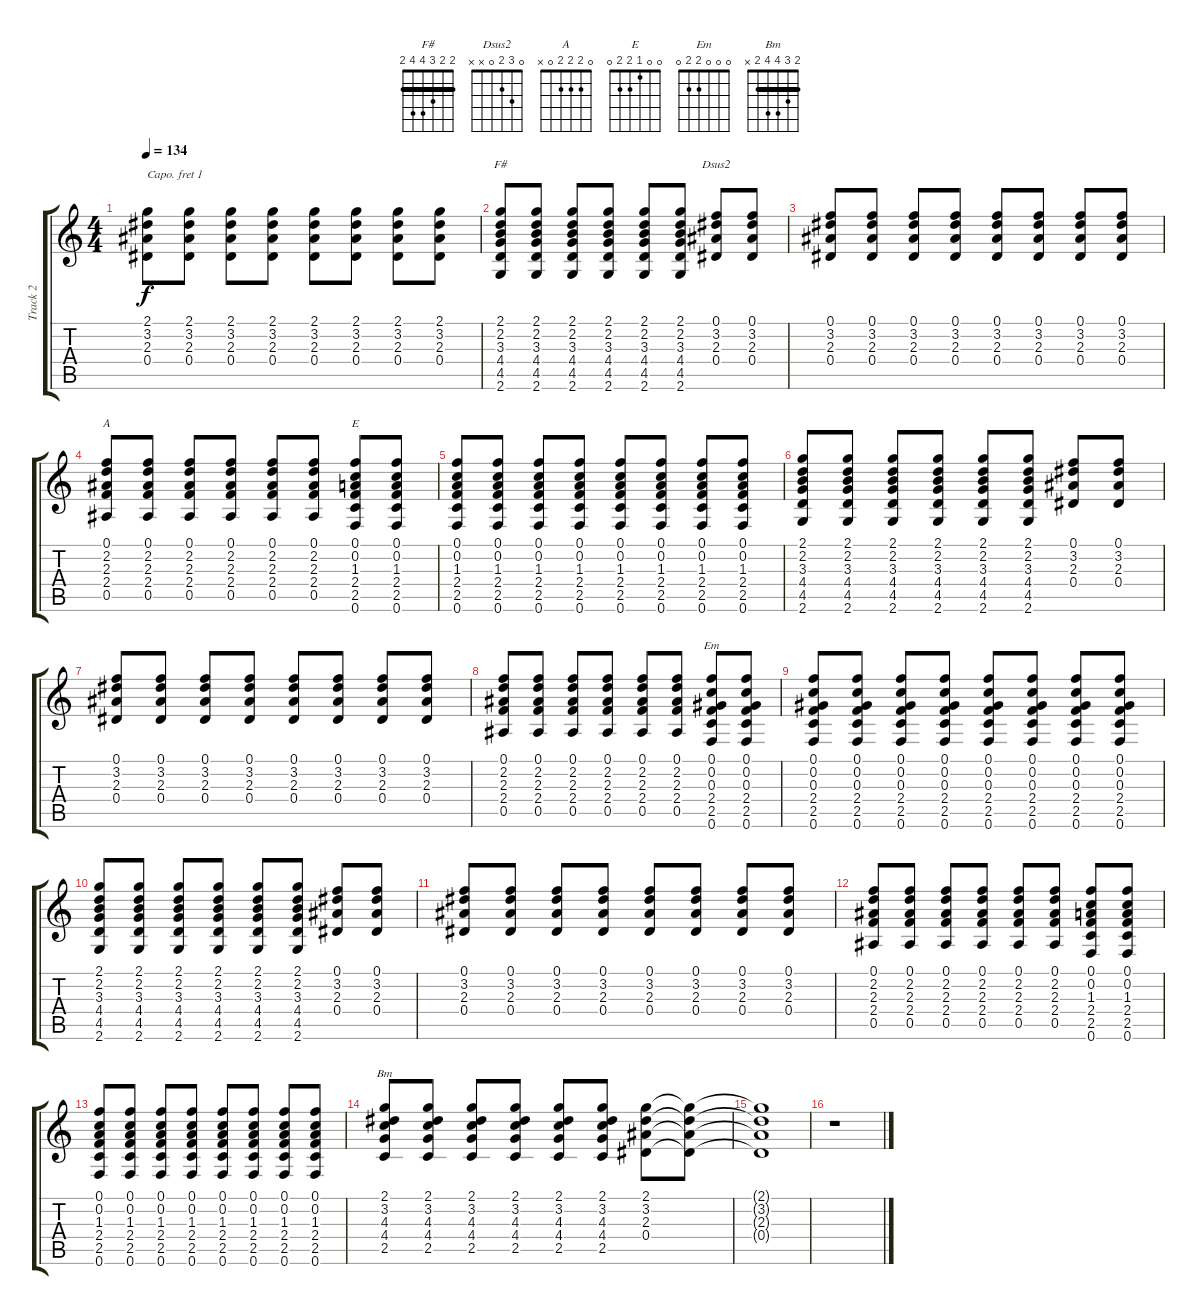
\track ("Track 2" "Track 2") {instrument overdrivenguitar}
\staff {score tabs}
\capo 1
\tuning (E4 B3 G3 D3 A2 E2) {hide}
\chord ("F#" 2 2 3 4 4 2) {barre 2}
\chord ("Dsus2" 0 3 2 0 x x)
\chord ("A" 0 2 2 2 0 x)
\chord ("E" 0 0 1 2 2 0)
\chord ("Em" 0 0 0 2 2 0)
\chord ("Bm" 2 3 4 4 2 x) {barre 2}
\ts (4 4)
\tempo 134
\clef g2
\ks c
(2.1 3.2 2.3 0.4).8{dy f} (2.1 3.2 2.3 0.4).8 (2.1 3.2 2.3 0.4).8 (2.1 3.2 2.3 0.4).8 (2.1 3.2 2.3 0.4).8 (2.1 3.2 2.3 0.4).8 (2.1 3.2 2.3 0.4).8 (2.1 3.2 2.3 0.4).8 |
(2.1 2.2 3.3 4.4 4.5 2.6).8{ch "F#"} (2.1 2.2 3.3 4.4 4.5 2.6).8 (2.1 2.2 3.3 4.4 4.5 2.6).8 (2.1 2.2 3.3 4.4 4.5 2.6).8 (2.1 2.2 3.3 4.4 4.5 2.6).8 (2.1 2.2 3.3 4.4 4.5 2.6).8 (0.1 3.2 2.3 0.4).8{ch "Dsus2"} (0.1 3.2 2.3 0.4).8 |
(0.1 3.2 2.3 0.4).8 (0.1 3.2 2.3 0.4).8 (0.1 3.2 2.3 0.4).8 (0.1 3.2 2.3 0.4).8 (0.1 3.2 2.3 0.4).8 (0.1 3.2 2.3 0.4).8 (0.1 3.2 2.3 0.4).8 (0.1 3.2 2.3 0.4).8 |
(0.1 2.2 2.3 2.4 0.5).8{ch "A"} (0.1 2.2 2.3 2.4 0.5).8 (0.1 2.2 2.3 2.4 0.5).8 (0.1 2.2 2.3 2.4 0.5).8 (0.1 2.2 2.3 2.4 0.5).8 (0.1 2.2 2.3 2.4 0.5).8 (0.1 0.2 1.3 2.4 2.5 0.6).8{ch "E"} (0.1 0.2 1.3 2.4 2.5 0.6).8 |
(0.1 0.2 1.3 2.4 2.5 0.6).8 (0.1 0.2 1.3 2.4 2.5 0.6).8 (0.1 0.2 1.3 2.4 2.5 0.6).8 (0.1 0.2 1.3 2.4 2.5 0.6).8 (0.1 0.2 1.3 2.4 2.5 0.6).8 (0.1 0.2 1.3 2.4 2.5 0.6).8 (0.1 0.2 1.3 2.4 2.5 0.6).8 (0.1 0.2 1.3 2.4 2.5 0.6).8 |
(2.1 2.2 3.3 4.4 4.5 2.6).8 (2.1 2.2 3.3 4.4 4.5 2.6).8 (2.1 2.2 3.3 4.4 4.5 2.6).8 (2.1 2.2 3.3 4.4 4.5 2.6).8 (2.1 2.2 3.3 4.4 4.5 2.6).8 (2.1 2.2 3.3 4.4 4.5 2.6).8 (0.1 3.2 2.3 0.4).8 (0.1 3.2 2.3 0.4).8 |
(0.1 3.2 2.3 0.4).8 (0.1 3.2 2.3 0.4).8 (0.1 3.2 2.3 0.4).8 (0.1 3.2 2.3 0.4).8 (0.1 3.2 2.3 0.4).8 (0.1 3.2 2.3 0.4).8 (0.1 3.2 2.3 0.4).8 (0.1 3.2 2.3 0.4).8 |
(0.1 2.2 2.3 2.4 0.5).8 (0.1 2.2 2.3 2.4 0.5).8 (0.1 2.2 2.3 2.4 0.5).8 (0.1 2.2 2.3 2.4 0.5).8 (0.1 2.2 2.3 2.4 0.5).8 (0.1 2.2 2.3 2.4 0.5).8 (0.1 0.2 0.3 2.4 2.5 0.6).8{ch "Em"} (0.1 0.2 0.3 2.4 2.5 0.6).8 |
(0.1 0.2 0.3 2.4 2.5 0.6).8 (0.1 0.2 0.3 2.4 2.5 0.6).8 (0.1 0.2 0.3 2.4 2.5 0.6).8 (0.1 0.2 0.3 2.4 2.5 0.6).8 (0.1 0.2 0.3 2.4 2.5 0.6).8 (0.1 0.2 0.3 2.4 2.5 0.6).8 (0.1 0.2 0.3 2.4 2.5 0.6).8 (0.1 0.2 0.3 2.4 2.5 0.6).8 |
(2.1 2.2 3.3 4.4 4.5 2.6).8 (2.1 2.2 3.3 4.4 4.5 2.6).8 (2.1 2.2 3.3 4.4 4.5 2.6).8 (2.1 2.2 3.3 4.4 4.5 2.6).8 (2.1 2.2 3.3 4.4 4.5 2.6).8 (2.1 2.2 3.3 4.4 4.5 2.6).8 (0.1 3.2 2.3 0.4).8 (0.1 3.2 2.3 0.4).8 |
(0.1 3.2 2.3 0.4).8 (0.1 3.2 2.3 0.4).8 (0.1 3.2 2.3 0.4).8 (0.1 3.2 2.3 0.4).8 (0.1 3.2 2.3 0.4).8 (0.1 3.2 2.3 0.4).8 (0.1 3.2 2.3 0.4).8 (0.1 3.2 2.3 0.4).8 |
(0.1 2.2 2.3 2.4 0.5).8 (0.1 2.2 2.3 2.4 0.5).8 (0.1 2.2 2.3 2.4 0.5).8 (0.1 2.2 2.3 2.4 0.5).8 (0.1 2.2 2.3 2.4 0.5).8 (0.1 2.2 2.3 2.4 0.5).8 (0.1 0.2 1.3 2.4 2.5 0.6).8 (0.1 0.2 1.3 2.4 2.5 0.6).8 |
(0.1 0.2 1.3 2.4 2.5 0.6).8 (0.1 0.2 1.3 2.4 2.5 0.6).8 (0.1 0.2 1.3 2.4 2.5 0.6).8 (0.1 0.2 1.3 2.4 2.5 0.6).8 (0.1 0.2 1.3 2.4 2.5 0.6).8 (0.1 0.2 1.3 2.4 2.5 0.6).8 (0.1 0.2 1.3 2.4 2.5 0.6).8 (0.1 0.2 1.3 2.4 2.5 0.6).8 |
(2.1 3.2 4.3 4.4 2.5).8{ch "Bm"} (2.1 3.2 4.3 4.4 2.5).8 (2.1 3.2 4.3 4.4 2.5).8 (2.1 3.2 4.3 4.4 2.5).8 (2.1 3.2 4.3 4.4 2.5).8 (2.1 3.2 4.3 4.4 2.5).8 (2.1 3.2 2.3 0.4).8 (2.1{t} 3.2{t} 2.3{t} 0.4{t}).8 |
(2.1{t} 3.2{t} 2.3{t} 0.4{t}).1 |
r.1
